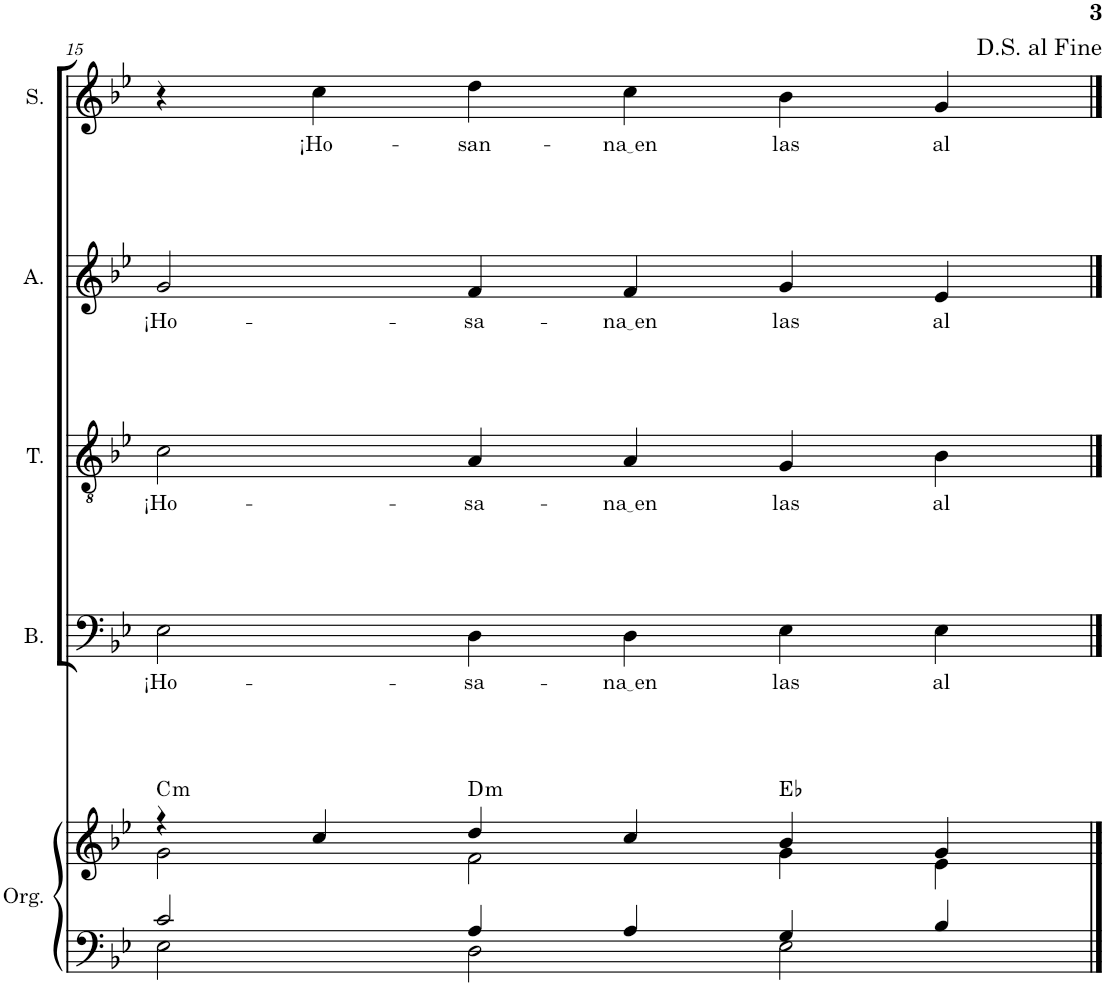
**kern	**kern	**harte	**kern	**text	**kern	**text	**kern	**text	**kern	**text
*part5	*part5	*part5	*part4	*part4	*part3	*part3	*part2	*part2	*part1	*part1
*staff6	*staff5	*	*staff4	*staff4	*staff3	*staff3	*staff2	*staff2	*staff1	*staff1
*I"Órgano	*	*	*I"Bajo	*	*I"Tenor	*	*I"Alto	*	*I"Soprano	*
*	*	*	*I'B.	*	*I'T.	*	*I'A.	*	*I'S.	*
!!LO:PB:g=z
*clefF4	*clefG2	*	*clefF4	*	*clefGv2	*	*clefG2	*	*clefG2	*
*k[b-e-]	*k[b-e-]	*	*k[b-e-]	*	*k[b-e-]	*	*k[b-e-]	*	*k[b-e-]	*
*M4/2	*M4/2	*	*M4/2	*	*M4/2	*	*M4/2	*	*M4/2	*
=15	=15	=15	=15	=15	=15	=15	=15	=15	=15	=15
*^	*^	*	*	*	*	*	*	*	*	*
!	!	!	!	!LO:H:kt=m	!	!LO:LY:b	!	!LO:LY:b	!	!LO:LY:b	!	!
2c/	2E-\	4r	2g\	C:min	2E-\	¡Ho-	2c\	¡Ho-	2g/	¡Ho-	4r	.
!	!	!	!	!	!	!	!	!	!	!	!	!LO:LY:b
.	.	4cc/	.	.	.	.	.	.	.	.	4cc\	¡Ho-
!	!	!	!	!LO:H:kt=m	!	!LO:LY:b	!	!LO:LY:b	!	!LO:LY:b	!	!LO:LY:b
4A/	2D\	4dd/	2f\	D:min	4D\	-sa-	4A/	-sa-	4f/	-sa-	4dd\	-san-
!	!	!	!	!	!	!LO:LY:b	!	!LO:LY:b	!	!LO:LY:b	!	!LO:LY:b
4A/	.	4cc/	.	.	4D\	na en	4A/	na en	4f/	na en	4cc\	na en
!	!	!	!	!	!	!LO:LY:b	!	!LO:LY:b	!	!LO:LY:b	!	!LO:LY:b
4G/	2E-\	4b-/	4g\	Eb:maj	4E-\	las	4G/	las	4g/	las	4b-\	las
!	!	!	!	!	!	!LO:LY:b	!	!LO:LY:b	!	!LO:LY:b	!	!LO:LY:b
4B-/	.	4g/	4e-\	.	4E-\	al	4B-\	al	4e-/	al	4g/	al
*v	*v	*	*	*	*	*	*	*	*	*	*	*
*	*v	*v	*	*	*	*	*	*	*	*	*
==	==	==	==	==	==	==	==	==	==	==
*-	*-	*-	*-	*-	*-	*-	*-	*-	*-	*-
